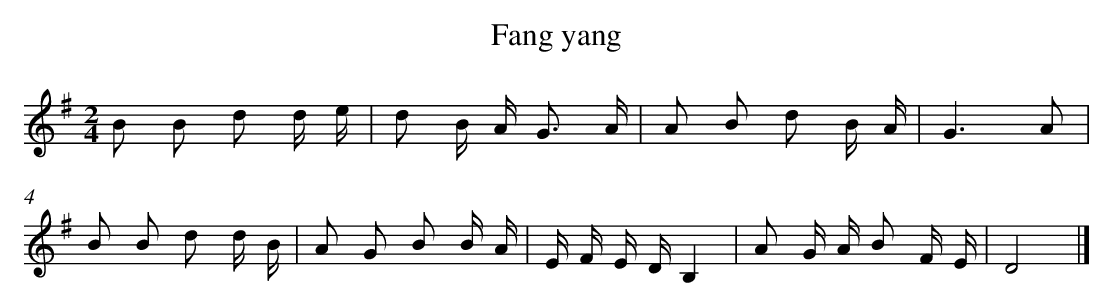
X:1
T: Fang yang
L: 1/16
M: 2/4
K: G
B2 B2 d2 d e [I:setbarnb 1]|
d2 B A2< G2 A |
A2 B2 d2 B A |
G6A2 |
B2 B2 d2 d B |
A2 G2 B2 B A |
E F E DB,4 |
A2 G A B2 F E |
D8 |]
